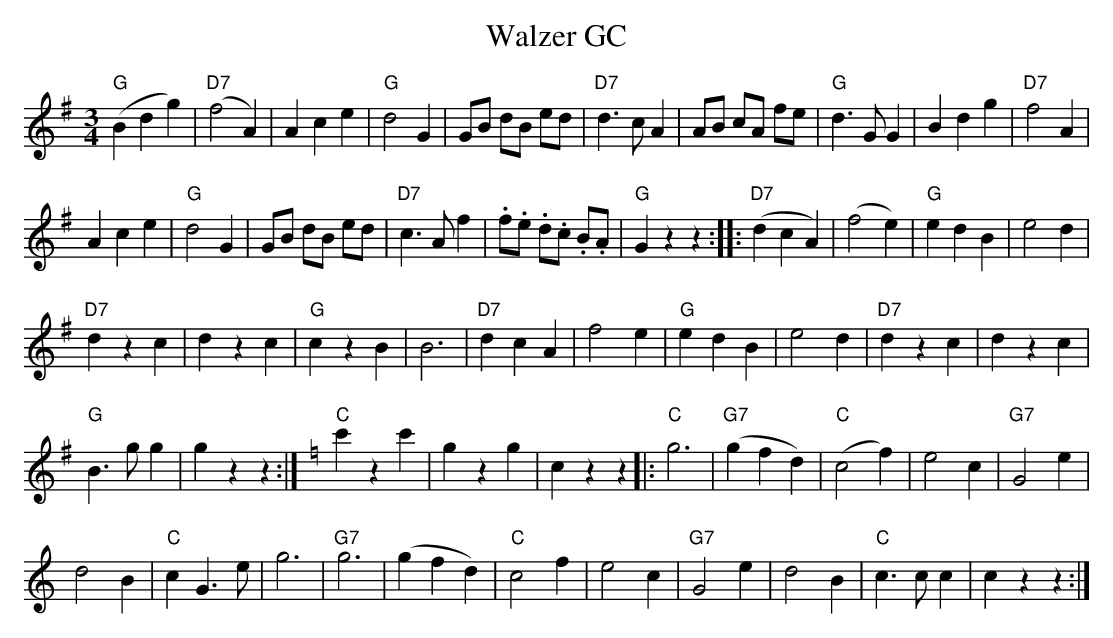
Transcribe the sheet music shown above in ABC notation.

X:1
T: Walzer GC
M:3/4
L:1/4
K:G
"G"(Bdg) | "D7"(f2A) | Ace | "G"d2G | G/B/ d/B/ e/d/ |  "D7"d>c A | A/B/ c/A/ f/e/ | "G"d>GG | Bdg | "D7"f2A |
Ace | "G"d2G | G/B/ d/B/ e/d/ | "D7"c>Af | .f/.e/ .d/.c/ .B/.A/ | "G"Gzz :: "D7"(dcA) | (f2e) | "G"edB | e2d |
"D7"dzc | dzc | "G"czB | B3 | "D7"dcA | f2e | "G"edB | e2d | "D7"dzc | dzc |
"G"B>gg | gzz :| [K:C] "C"c'zc' | gzg | czz |: "C"g3 | "G7"(gfd) | "C"(c2f) | e2c | "G7"G2e |
d2B | "C"cG>e | g3 | "G7"g3 | (gfd) | "C"c2f | e2c | "G7"G2e | d2B | "C"c>cc | czz :|
